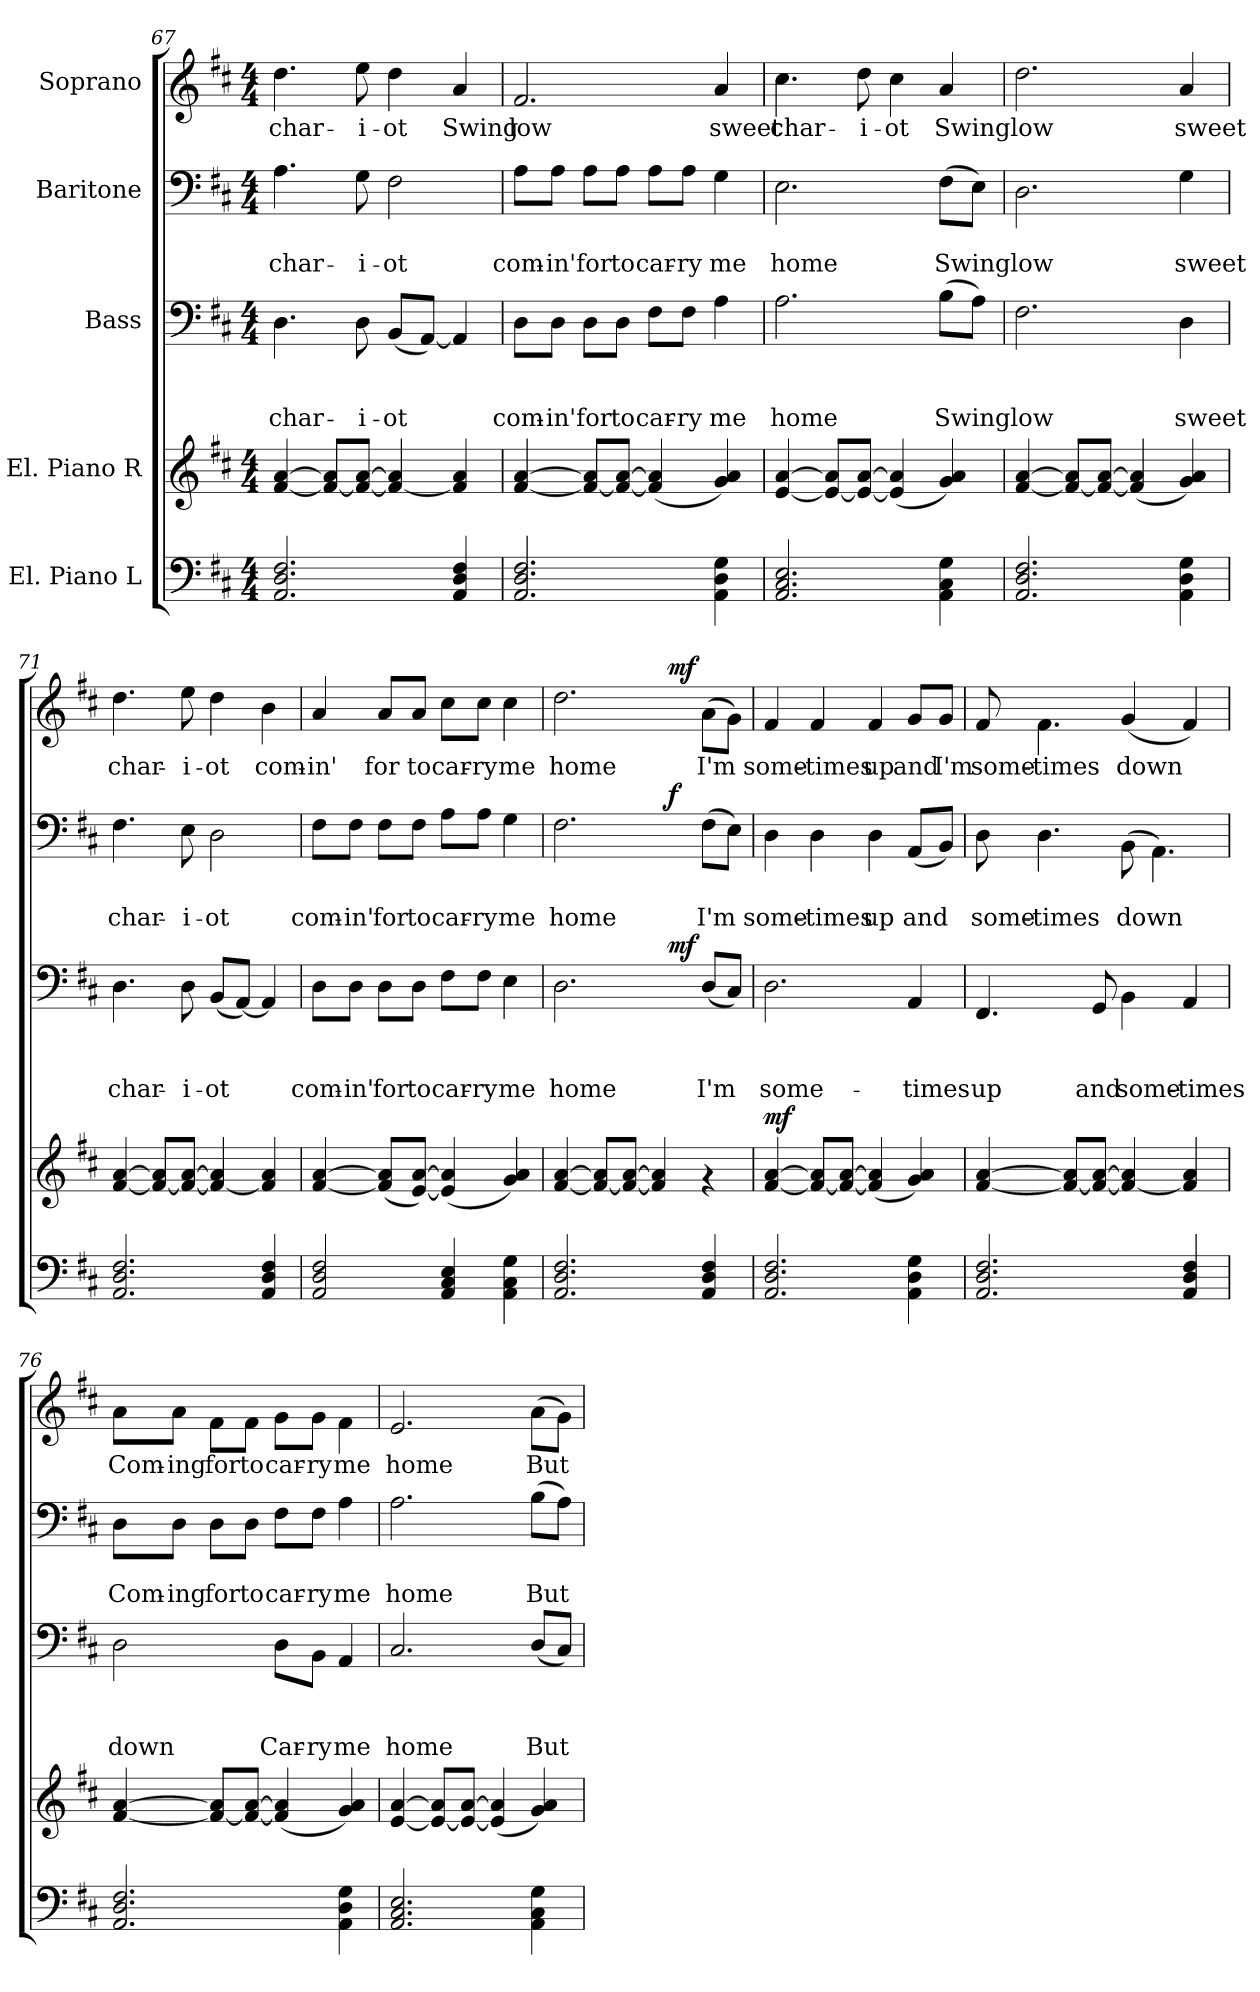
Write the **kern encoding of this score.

**kern	**kern	**dynam	**kern	**text	**text	**text	**dynam	**kern	**text	**text	**dynam	**kern	**text	**dynam
*part5	*part4	*part4	*part3	*part3	*part3	*part3	*part3	*part2	*part2	*part2	*part2	*part1	*part1	*part1
*staff5	*staff4	*staff4	*staff3	*staff3	*staff3	*staff3	*staff3	*staff2	*staff2	*staff2	*staff2	*staff1	*staff1	*staff1
*I"El. Piano L	*I"El. Piano R	*	*I"Bass	*	*	*	*	*I"Baritone	*	*	*	*I"Soprano	*	*
*clefF4	*clefG2	*	*clefF4	*	*	*	*	*clefF4	*	*	*	*clefG2	*	*
*k[f#c#]	*k[f#c#]	*	*k[f#c#]	*	*	*	*	*k[f#c#]	*	*	*	*k[f#c#]	*	*
*D:	*D:	*	*D:	*	*	*	*	*D:	*	*	*	*D:	*	*
*M4/4	*M4/4	*	*M4/4	*	*	*	*	*M4/4	*	*	*	*M4/4	*	*
=67	=67	=67	=67	=67	=67	=67	=67	=67	=67	=67	=67	=67	=67	=67
!	!	!	!	!	!	!LO:LY:b	!	!	!	!LO:LY:b	!	!	!LO:LY:b	!
2.AA/ 2.D/ 2.F#/	[<4f#/ [>4a/	.	4.D\	.	.	char-	.	4.A\	.	char-	.	4.dd\	char-	.
.	8f#_/ 8a]/L	.	.	.	.	.	.	.	.	.	.	.	.	.
!	!	!	!	!	!	!LO:LY:b	!	!	!	!LO:LY:b	!	!	!LO:LY:b	!
.	8f#_/ [>8a/J	.	8D\	.	.	-i-	.	8G\	.	-i-	.	8ee\	-i-	.
!	!	!	!	!	!	!LO:LY:b	!	!	!	!LO:LY:b	!	!	!LO:LY:b	!
.	4f#/_ 4a/]	.	(<8BB/L	.	.	-ot	.	2F#\	.	-ot	.	4dd\	-ot	.
.	.	.	[<8AA/J)	.	.	.	.	.	.	.	.	.	.	.
!	!	!	!	!	!	!	!	!	!	!	!	!	!LO:LY:b	!
4AA/ 4D/ 4F#/	4f#/] 4a/	.	4AA/]	.	.	.	.	.	.	.	.	4a/	Swing	.
!!LO:PB:g=z
=68	=68	=68	=68	=68	=68	=68	=68	=68	=68	=68	=68	=68	=68	=68
!	!	!	!	!	!	!LO:LY:b	!	!	!	!LO:LY:b	!	!	!LO:LY:b	!
2.AA/ 2.D/ 2.F#/	[<4f#/ [>4a/	.	8D\L	.	.	com-	.	8A\L	.	com-	.	2.f#/	low	.
!	!	!	!	!	!	!LO:LY:b	!	!	!	!LO:LY:b	!	!	!	!
.	.	.	8D\J	.	.	-in'	.	8A\J	.	-in'	.	.	.	.
!	!	!	!	!	!	!LO:LY:b	!	!	!	!LO:LY:b	!	!	!	!
.	8f#_/ 8a]/L	.	8D\L	.	.	for	.	8A\L	.	for	.	.	.	.
!	!	!	!	!	!	!LO:LY:b	!	!	!	!LO:LY:b	!	!	!	!
.	8f#_/ [>8a/J	.	8D\J	.	.	to	.	8A\J	.	to	.	.	.	.
!	!	!	!	!	!	!LO:LY:b	!	!	!	!LO:LY:b	!	!	!	!
.	(<4f#/] 4a/]	.	8F#\L	.	.	car-	.	8A\L	.	car-	.	.	.	.
!	!	!	!	!	!	!LO:LY:b	!	!	!	!LO:LY:b	!	!	!	!
.	.	.	8F#\J	.	.	-ry	.	8A\J	.	-ry	.	.	.	.
!	!	!	!	!	!	!LO:LY:b	!	!	!	!LO:LY:b	!	!	!LO:LY:b	!
4AA\ 4D\ 4G\	4g/ 4a/)	.	4A\	.	.	me	.	4G\	.	me	.	4a/	sweet	.
=69	=69	=69	=69	=69	=69	=69	=69	=69	=69	=69	=69	=69	=69	=69
!	!	!	!	!	!	!LO:LY:b	!	!	!	!LO:LY:b	!	!	!LO:LY:b	!
2.AA/ 2.C#/ 2.E/	[<4e/ [>4a/	.	2.A\	.	.	home	.	2.E\	.	home	.	4.cc#\	char-	.
.	8e_/ 8a]/L	.	.	.	.	.	.	.	.	.	.	.	.	.
!	!	!	!	!	!	!	!	!	!	!	!	!	!LO:LY:b	!
.	8e_/ [>8a/J	.	.	.	.	.	.	.	.	.	.	8dd\	-i-	.
!	!	!	!	!	!	!	!	!	!	!	!	!	!LO:LY:b	!
.	(<4e/] 4a/]	.	.	.	.	.	.	.	.	.	.	4cc#\	-ot	.
!	!	!	!	!	!	!LO:LY:b	!	!	!	!LO:LY:b	!	!	!LO:LY:b	!
4AA\ 4C#\ 4G\	4g/ 4a/)	.	(>8B\L	.	.	Swing	.	(>8F#\L	.	Swing	.	4a/	Swing	.
.	.	.	8A\J)	.	.	.	.	8E\J)	.	.	.	.	.	.
=70	=70	=70	=70	=70	=70	=70	=70	=70	=70	=70	=70	=70	=70	=70
!	!	!	!	!	!	!LO:LY:b	!	!	!	!LO:LY:b	!	!	!LO:LY:b	!
2.AA/ 2.D/ 2.F#/	[<4f#/ [>4a/	.	2.F#\	.	.	low	.	2.D\	.	low	.	2.dd\	low	.
.	8f#_/ 8a]/L	.	.	.	.	.	.	.	.	.	.	.	.	.
.	8f#_/ [>8a/J	.	.	.	.	.	.	.	.	.	.	.	.	.
.	(<4f#/] 4a/]	.	.	.	.	.	.	.	.	.	.	.	.	.
!	!	!	!	!	!	!LO:LY:b	!	!	!	!LO:LY:b	!	!	!LO:LY:b	!
4AA\ 4D\ 4G\	4g/ 4a/)	.	4D\	.	.	sweet	.	4G\	.	sweet	.	4a/	sweet	.
=71	=71	=71	=71	=71	=71	=71	=71	=71	=71	=71	=71	=71	=71	=71
!	!	!	!	!	!	!LO:LY:b	!	!	!	!LO:LY:b	!	!	!LO:LY:b	!
2.AA/ 2.D/ 2.F#/	[<4f#/ [>4a/	.	4.D\	.	.	char-	.	4.F#\	.	char-	.	4.dd\	char-	.
.	8f#_/ 8a]/L	.	.	.	.	.	.	.	.	.	.	.	.	.
!	!	!	!	!	!	!LO:LY:b	!	!	!	!LO:LY:b	!	!	!LO:LY:b	!
.	8f#_/ [>8a/J	.	8D\	.	.	-i-	.	8E\	.	-i-	.	8ee\	-i-	.
!	!	!	!	!	!	!LO:LY:b	!	!	!	!LO:LY:b	!	!	!LO:LY:b	!
.	4f#/_ 4a/]	.	(<8BB/L	.	.	-ot	.	2D\	.	-ot	.	4dd\	-ot	.
.	.	.	[<8AA/J)	.	.	.	.	.	.	.	.	.	.	.
!	!	!	!	!	!	!	!	!	!	!	!	!	!LO:LY:b	!
4AA/ 4D/ 4F#/	4f#/] 4a/	.	4AA/]	.	.	.	.	.	.	.	.	4b\	com-	.
=72	=72	=72	=72	=72	=72	=72	=72	=72	=72	=72	=72	=72	=72	=72
!	!	!	!	!	!	!LO:LY:b	!	!	!	!LO:LY:b	!	!	!LO:LY:b	!
2AA/ 2D/ 2F#/	[<4f#/ [>4a/	.	8D\L	.	.	com-	.	8F#\L	.	com-	.	4a/	-in'	.
!	!	!	!	!	!	!LO:LY:b	!	!	!	!LO:LY:b	!	!	!	!
.	.	.	8D\J	.	.	-in'	.	8F#\J	.	-in'	.	.	.	.
!	!	!	!	!	!	!LO:LY:b	!	!	!	!LO:LY:b	!	!	!LO:LY:b	!
.	(<8f#]/ 8a]/L	.	8D\L	.	.	for	.	8F#\L	.	for	.	8a/L	for	.
!	!	!	!	!	!	!LO:LY:b	!	!	!	!LO:LY:b	!	!	!LO:LY:b	!
.	[<8e/ [>8a/J)	.	8D\J	.	.	to	.	8F#\J	.	to	.	8a/J	to	.
!	!	!	!	!	!	!LO:LY:b	!	!	!	!LO:LY:b	!	!	!LO:LY:b	!
4AA/ 4C#/ 4E/	(<4e/] 4a/]	.	8F#\L	.	.	car-	.	8A\L	.	car-	.	8cc#\L	car-	.
!	!	!	!	!	!	!LO:LY:b	!	!	!	!LO:LY:b	!	!	!LO:LY:b	!
.	.	.	8F#\J	.	.	-ry	.	8A\J	.	-ry	.	8cc#\J	-ry	.
!	!	!	!	!	!	!LO:LY:b	!	!	!	!LO:LY:b	!	!	!LO:LY:b	!
4AA\ 4C#\ 4G\	4g/ 4a/)	.	4E\	.	.	me	.	4G\	.	me	.	4cc#\	me	.
!!LO:PB:g=z
=73	=73	=73	=73	=73	=73	=73	=73	=73	=73	=73	=73	=73	=73	=73
!	!	!	!	!	!	!LO:LY:b	!	!	!	!LO:LY:b	!	!	!LO:LY:b	!
*	*	*	*^	*	*	*	*	*^	*	*	*	*^	*	*
2.AA/ 2.D/ 2.F#/	[<4f#/ [>4a/	.	2.D\	2ryy	.	.	home	.	2.F#\	2ryy	.	home	.	2.dd\	2ryy	home	.
.	8f#_/ 8a]/L	.	.	.	.	.	.	.	.	.	.	.	.	.	.	.	.
.	8f#_/ [>8a/J	.	.	.	.	.	.	.	.	.	.	.	.	.	.	.	.
.	4f#/] 4a/]	.	.	16ryy	.	.	.	.	.	16ryy	.	.	.	.	16ryy	.	.
!	!	!	!	!	!	!	!	!LO:DY:a	!	!	!	!	!LO:DY:a	!	!	!	!LO:DY:a
.	.	.	.	4..ryy	.	.	.	mf	.	4..ryy	.	.	f	.	4..ryy	.	mf
!	!	!	!	!	!	!	!LO:LY:b	!	!	!	!	!LO:LY:b	!	!	!	!LO:LY:b	!
4AA/ 4D/ 4F#/	4rf	.	(<8D/L	.	.	.	I'm	.	(>8F#\L	.	.	I'm	.	(>8a\L	.	I'm	.
.	.	.	8C#/J)	.	.	.	.	.	8E\J)	.	.	.	.	8g\J)	.	.	.
=74	=74	=74	=74	=74	=74	=74	=74	=74	=74	=74	=74	=74	=74	=74	=74	=74	=74
!	!	!LO:DY:a	!	!	!	!	!LO:LY:b	!	!	!	!	!LO:LY:b	!	!	!	!LO:LY:b	!
*	*	*	*v	*v	*	*	*	*	*	*	*	*	*	*v	*v	*	*
*	*	*	*	*	*	*	*	*v	*v	*	*	*	*	*	*
2.AA/ 2.D/ 2.F#/	[<4f#/ [>4a/	mf	2.D\	.	.	some-	.	4D\	.	some-	.	4f#/	some-	.
!	!	!	!	!	!	!	!	!	!	!LO:LY:b	!	!	!LO:LY:b	!
.	8f#_/ 8a]/L	.	.	.	.	.	.	4D\	.	-times	.	4f#/	-times	.
.	8f#_/ [>8a/J	.	.	.	.	.	.	.	.	.	.	.	.	.
!	!	!	!	!	!	!	!	!	!	!LO:LY:b	!	!	!LO:LY:b	!
.	(<4f#/] 4a/]	.	.	.	.	.	.	4D\	.	up	.	4f#/	up	.
!	!	!	!	!	!	!LO:LY:b	!	!	!	!LO:LY:b	!	!	!LO:LY:b	!
4AA\ 4D\ 4G\	4g/ 4a/)	.	4AA/	.	.	-times	.	(<8AA/L	.	and	.	8g/L	and	.
!	!	!	!	!	!	!	!	!	!	!	!	!	!LO:LY:b	!
.	.	.	.	.	.	.	.	8BB/J)	.	.	.	8g/J	I'm	.
=75	=75	=75	=75	=75	=75	=75	=75	=75	=75	=75	=75	=75	=75	=75
!	!	!	!	!	!	!LO:LY:b	!	!	!	!LO:LY:b	!	!	!LO:LY:b	!
2.AA/ 2.D/ 2.F#/	[<4f#/ [>4a/	.	4.FF#/	.	.	up	.	8D\	.	some-	.	8f#/	some-	.
!	!	!	!	!	!	!	!	!	!	!LO:LY:b	!	!	!LO:LY:b	!
.	.	.	.	.	.	.	.	4.D\	.	-times	.	4.f#\	-times	.
.	8f#_/ 8a]/L	.	.	.	.	.	.	.	.	.	.	.	.	.
!	!	!	!	!	!	!LO:LY:b	!	!	!	!	!	!	!	!
.	8f#_/ [>8a/J	.	8GG/	.	.	and	.	.	.	.	.	.	.	.
!	!	!	!	!	!	!LO:LY:b	!	!	!	!LO:LY:b	!	!	!LO:LY:b	!
.	4f#/_ 4a/]	.	4BB\	.	.	some-	.	(>8BB\	.	down	.	(<4g/	down	.
.	.	.	.	.	.	.	.	4.AA\)	.	.	.	.	.	.
!	!	!	!	!	!	!LO:LY:b	!	!	!	!	!	!	!	!
4AA/ 4D/ 4F#/	4f#/] 4a/	.	4AA/	.	.	-times	.	.	.	.	.	4f#/)	.	.
=76	=76	=76	=76	=76	=76	=76	=76	=76	=76	=76	=76	=76	=76	=76
!	!	!	!	!	!	!LO:LY:b	!	!	!	!LO:LY:b	!	!	!LO:LY:b	!
2.AA/ 2.D/ 2.F#/	[<4f#/ [>4a/	.	2D\	.	.	down	.	8D\L	.	Com-	.	8a\L	Com-	.
!	!	!	!	!	!	!	!	!	!	!LO:LY:b	!	!	!LO:LY:b	!
.	.	.	.	.	.	.	.	8D\J	.	-ing	.	8a\J	-ing	.
!	!	!	!	!	!	!	!	!	!	!LO:LY:b	!	!	!LO:LY:b	!
.	8f#_/ 8a]/L	.	.	.	.	.	.	8D\L	.	for	.	8f#\L	for	.
!	!	!	!	!	!	!	!	!	!	!LO:LY:b	!	!	!LO:LY:b	!
.	8f#_/ [>8a/J	.	.	.	.	.	.	8D\J	.	to	.	8f#\J	to	.
!	!	!	!	!	!	!LO:LY:b	!	!	!	!LO:LY:b	!	!	!LO:LY:b	!
.	(<4f#/] 4a/]	.	8D\L	.	.	Car-	.	8F#\L	.	car-	.	8g\L	car-	.
!	!	!	!	!	!	!LO:LY:b	!	!	!	!LO:LY:b	!	!	!LO:LY:b	!
.	.	.	8BB\J	.	.	-ry	.	8F#\J	.	-ry	.	8g\J	-ry	.
!	!	!	!	!	!	!LO:LY:b	!	!	!	!LO:LY:b	!	!	!LO:LY:b	!
4AA\ 4D\ 4G\	4g/ 4a/)	.	4AA/	.	.	me	.	4A\	.	me	.	4f#\	me	.
=77	=77	=77	=77	=77	=77	=77	=77	=77	=77	=77	=77	=77	=77	=77
!	!	!	!	!	!	!LO:LY:b	!	!	!	!LO:LY:b	!	!	!LO:LY:b	!
2.AA/ 2.C#/ 2.E/	[<4e/ [>4a/	.	2.C#/	.	.	home	.	2.A\	.	home	.	2.e/	home	.
.	8e_/ 8a]/L	.	.	.	.	.	.	.	.	.	.	.	.	.
.	8e_/ [>8a/J	.	.	.	.	.	.	.	.	.	.	.	.	.
.	(<4e/] 4a/]	.	.	.	.	.	.	.	.	.	.	.	.	.
!	!	!	!	!	!	!LO:LY:b	!	!	!	!LO:LY:b	!	!	!LO:LY:b	!
4AA\ 4C#\ 4G\	4g/ 4a/)	.	(<8D/L	.	.	But	.	(>8B\L	.	But	.	(>8a\L	But	.
.	.	.	8C#/J)	.	.	.	.	8A\J)	.	.	.	8g\J)	.	.
=	=	=	=	=	=	=	=	=	=	=	=	=	=	=
*-	*-	*-	*-	*-	*-	*-	*-	*-	*-	*-	*-	*-	*-	*-
